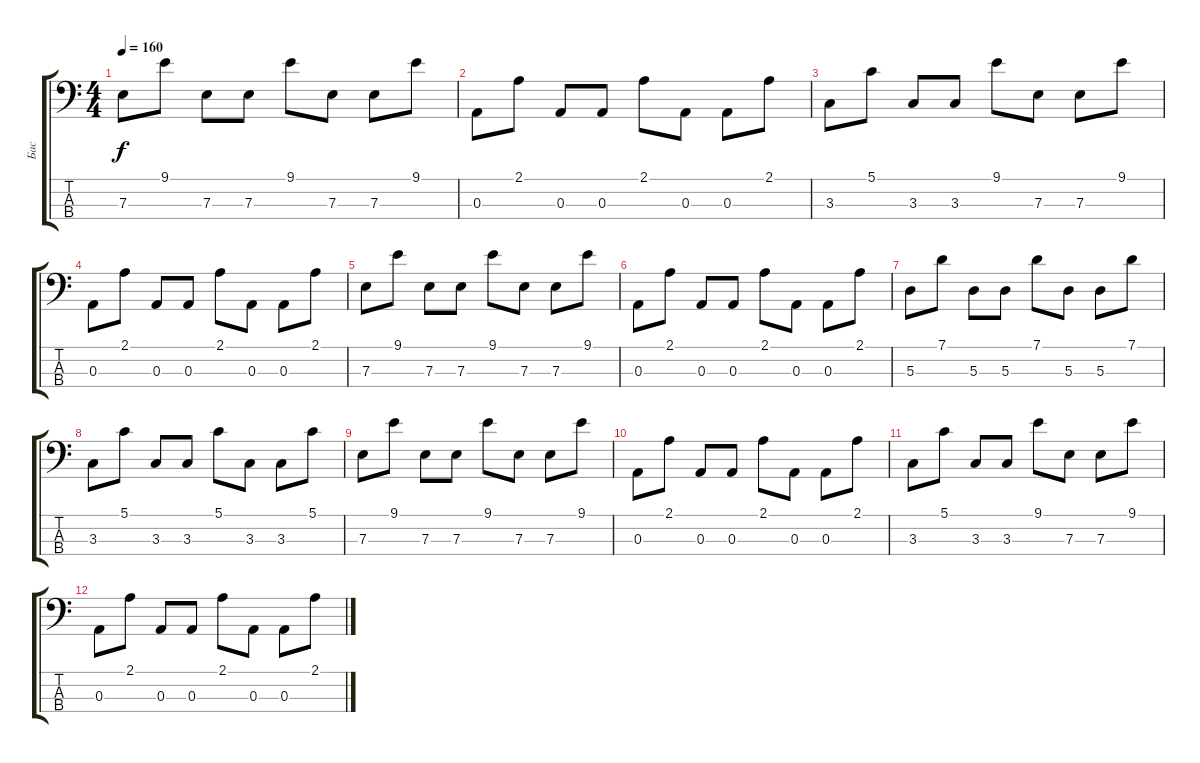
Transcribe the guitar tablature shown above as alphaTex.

\track ("Бас" "Бас") {instrument synthbass1}
\staff {score tabs}
\tuning (G2 D2 A1 E1) {hide}
\ts (4 4)
\tempo 160
\clef f4
\ks c
7.3.8{dy f} 9.1.8 7.3.8 7.3.8 9.1.8 7.3.8 7.3.8 9.1.8 |
0.3.8 2.1.8 0.3.8 0.3.8 2.1.8 0.3.8 0.3.8 2.1.8 |
3.3.8 5.1.8 3.3.8 3.3.8 9.1.8 7.3.8 7.3.8 9.1.8 |
0.3.8 2.1.8 0.3.8 0.3.8 2.1.8 0.3.8 0.3.8 2.1.8 |
7.3.8 9.1.8 7.3.8 7.3.8 9.1.8 7.3.8 7.3.8 9.1.8 |
0.3.8 2.1.8 0.3.8 0.3.8 2.1.8 0.3.8 0.3.8 2.1.8 |
5.3.8 7.1.8 5.3.8 5.3.8 7.1.8 5.3.8 5.3.8 7.1.8 |
3.3.8 5.1.8 3.3.8 3.3.8 5.1.8 3.3.8 3.3.8 5.1.8 |
7.3.8 9.1.8 7.3.8 7.3.8 9.1.8 7.3.8 7.3.8 9.1.8 |
0.3.8 2.1.8 0.3.8 0.3.8 2.1.8 0.3.8 0.3.8 2.1.8 |
3.3.8 5.1.8 3.3.8 3.3.8 9.1.8 7.3.8 7.3.8 9.1.8 |
0.3.8 2.1.8 0.3.8 0.3.8 2.1.8 0.3.8 0.3.8 2.1.8
